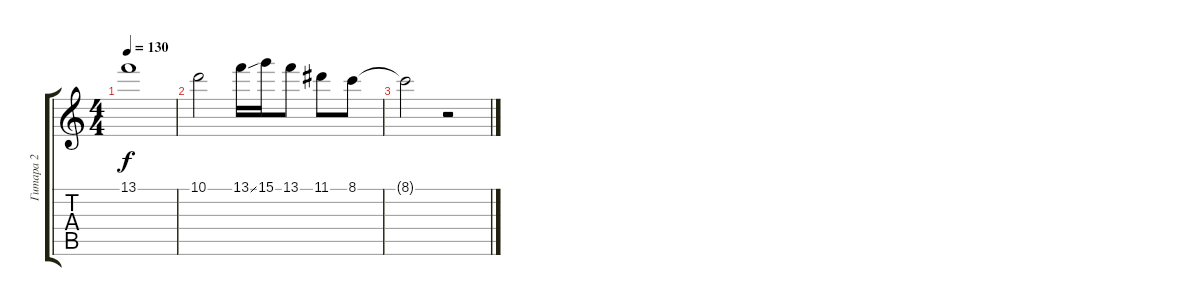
\track ("Гитара 2" "Гитара 2") {instrument distortionguitar}
\staff {score tabs}
\tuning (E4 B3 G3 D3 A2 E2) {hide}
\ts (4 4)
\tempo 130
\clef g2
\ks c
13.1.1{dy f} |
10.1.2 13.1{ss}.16 15.1.16 13.1.8 11.1.8 8.1.8 |
8.1{t}.2 r.2
